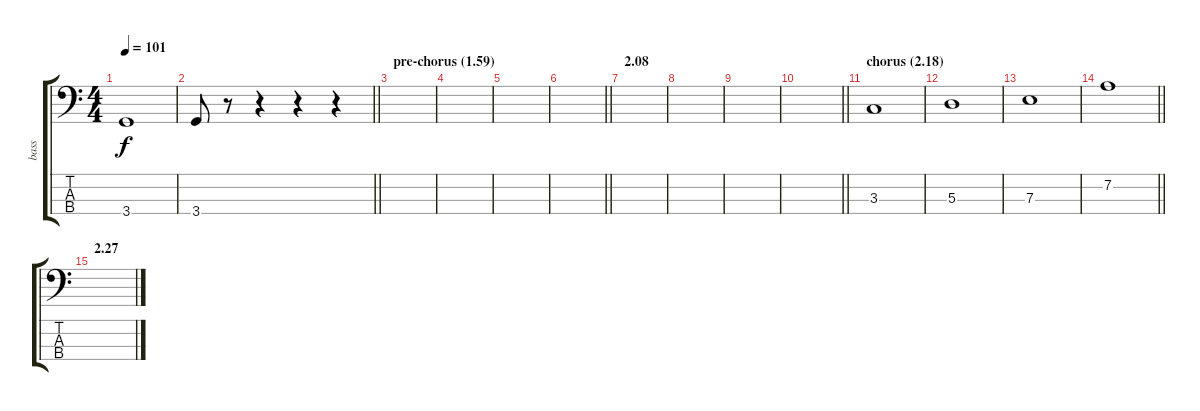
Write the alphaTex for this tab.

\track ("bass" "bass") {instrument electricbassfinger}
\staff {score tabs}
\tuning (G2 D2 A1 E1) {hide}
\ts (4 4)
\tempo 101
\clef f4
\ks c
3.4.1{dy f} |
\barLineRight lightlight
3.4.8 r.8 r.4 r.4 r.4 |
\section ("" "pre-chorus (1.59)")
|
|
|
\barLineRight lightlight
|
\section ("" "2.08")
|
|
|
\barLineRight lightlight
|
\section ("" "chorus (2.18)")
3.3.1 |
5.3.1 |
7.3.1 |
\barLineRight lightlight
7.2.1 |
\section ("" "2.27")
